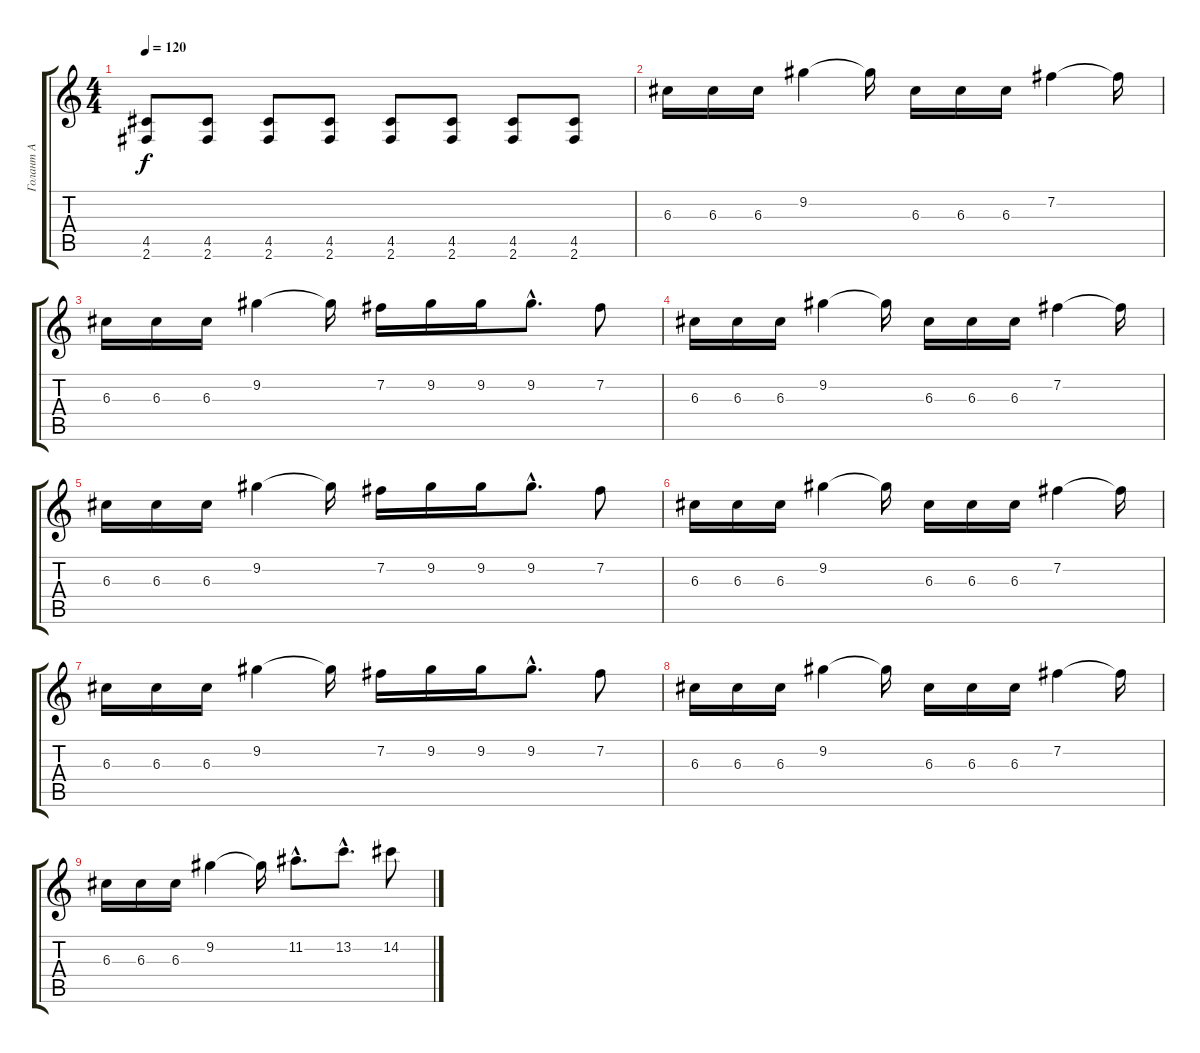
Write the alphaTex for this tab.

\track ("Голант А" "Голант А") {instrument distortionguitar}
\staff {score tabs}
\tuning (E4 B3 G3 D3 A2 E2) {hide}
\ts (4 4)
\tempo 120
\clef g2
\ks c
(4.5 2.6).8{dy f} (4.5 2.6).8 (4.5 2.6).8 (4.5 2.6).8 (4.5 2.6).8 (4.5 2.6).8 (4.5 2.6).8 (4.5 2.6).8 |
6.3.16 6.3.16 6.3.16 9.2.4 9.2{t}.16 6.3.16 6.3.16 6.3.16 7.2.4 7.2{t}.16 |
6.3.16 6.3.16 6.3.16 9.2.4 9.2{t}.16 7.2.16 9.2.16 9.2.16 9.2{hac}.8{d} 7.2.8 |
6.3.16 6.3.16 6.3.16 9.2.4 9.2{t}.16 6.3.16 6.3.16 6.3.16 7.2.4 7.2{t}.16 |
6.3.16 6.3.16 6.3.16 9.2.4 9.2{t}.16 7.2.16 9.2.16 9.2.16 9.2{hac}.8{d} 7.2.8 |
6.3.16 6.3.16 6.3.16 9.2.4 9.2{t}.16 6.3.16 6.3.16 6.3.16 7.2.4 7.2{t}.16 |
6.3.16 6.3.16 6.3.16 9.2.4 9.2{t}.16 7.2.16 9.2.16 9.2.16 9.2{hac}.8{d} 7.2.8 |
6.3.16 6.3.16 6.3.16 9.2.4 9.2{t}.16 6.3.16 6.3.16 6.3.16 7.2.4 7.2{t}.16 |
6.3.16 6.3.16 6.3.16 9.2.4 9.2{t}.16 11.2{hac}.8{d} 13.2{hac}.8{d} 14.2.8
